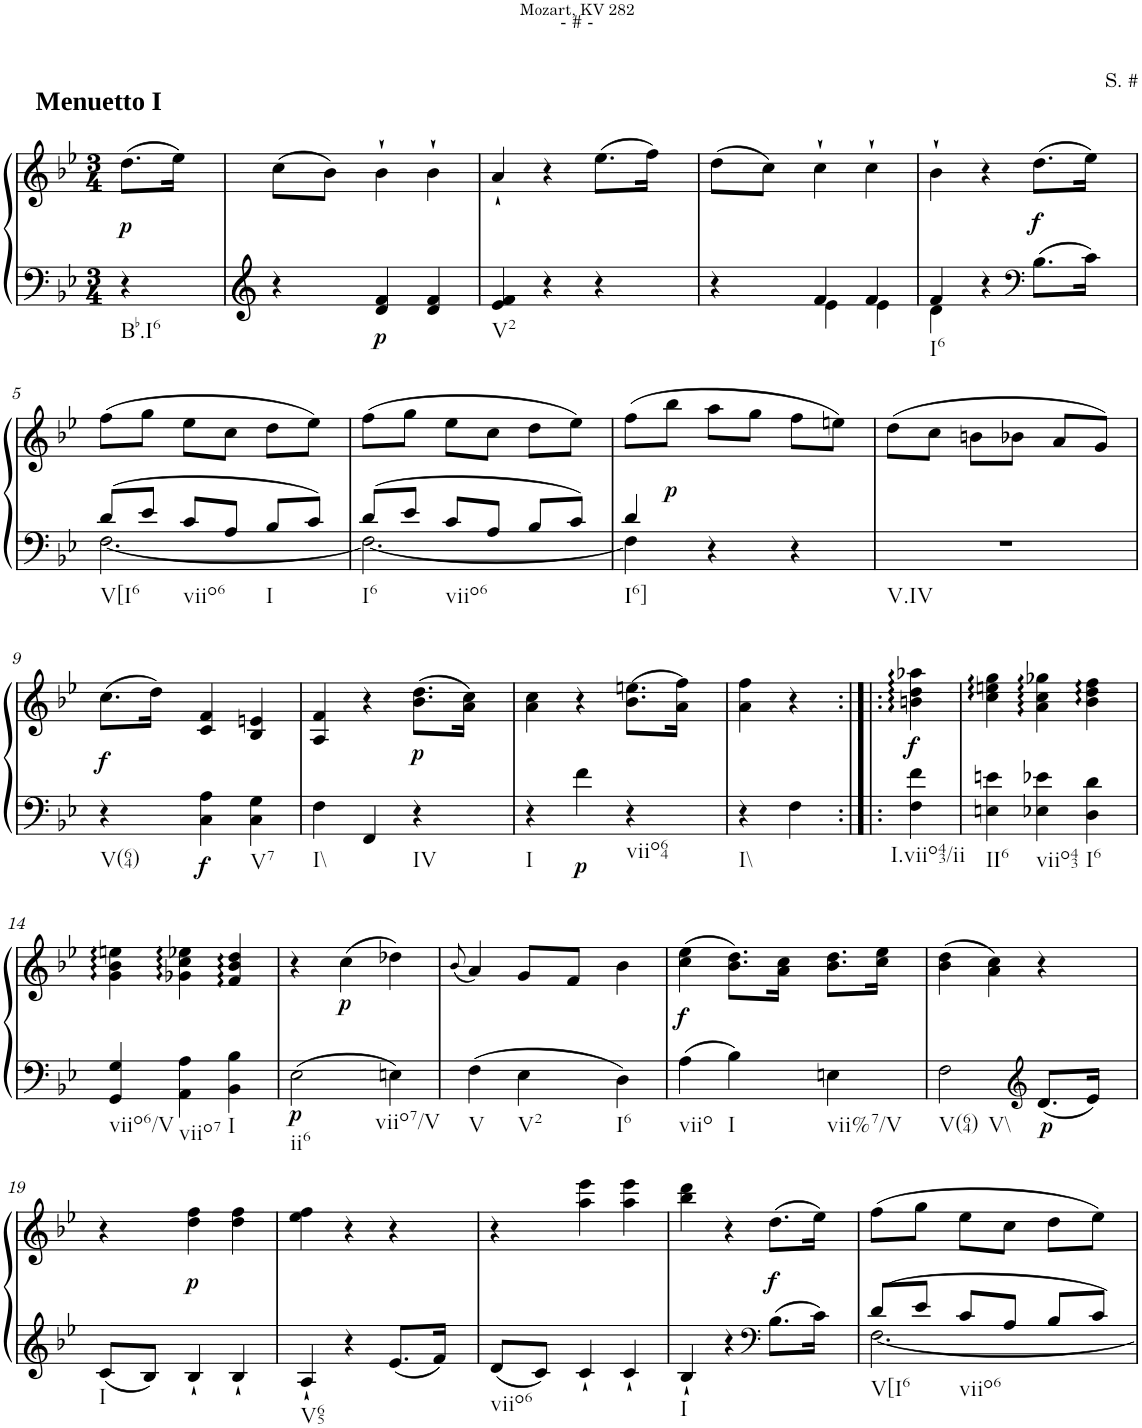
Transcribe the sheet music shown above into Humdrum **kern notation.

**kern	**kern	**dynam
*part1	*part1	*part1
*staff2	*staff1	*staff1/2
*I"Klavier linke Hand	*	*
*clefF4	*clefG2	*
*k[b-e-]	*k[b-e-]	*
*M3/4	*M3/4	*
=	=	=
*^	*	*
!	!	!LO:TX:a:B:t=Menuetto I	!
!LO:TX:b:t=Bb.I6	!	!	!
!	!	!	!LO:DY:b
4r	4ryy	(8.dd\L	p
.	.	16ee-\Jk)	.
=1	=1	=1	=1
4r	4ryy	(8cc\L	.
.	.	8b-\J)	.
!	!	!	!LO:DY:b=2
4d/ 4f/	2ryy	4b-`\	p
4d/ 4f/	.	4b-`\	.
=2	=2	=2	=2
!LO:TX:b:t=V2	!	!	!
4e-/ 4f/	4ryy	4a`/	.
4r	4ryy	4r	.
4r	4ryy	(8.ee-\L	.
.	.	16ff\Jk)	.
=3	=3	=3	=3
4r	4ryy	(8dd\L	.
.	.	8cc\J)	.
4f/	4e-\	4cc`\	.
4f/	4e-\	4cc`\	.
=4	=4	=4	=4
!LO:TX:b:t=I6	!	!	!
4f/	4d\	4b-`\	.
4r	4ryy	4r	.
*clefF4	*	*	*
!	!	!	!LO:DY:b
8.B-\L	4ryy	(8.dd\L	f
16c\Jk	.	16ee-\Jk)	.
!!LO:LB:g=z
=5	=5	=5	=5
!LO:TX:b:t=V[I6	!	!	!
8d/L	[2.F\	(8ff\L	.
8e-/J	.	8gg\J	.
!LO:TX:b:t=viio6	!	!	!
8c/L	.	8ee-\L	.
8A/J	.	8cc\J	.
!LO:TX:b:t=I	!	!	!
8B-/L	.	8dd\L	.
8c/J	.	8ee-\J)	.
=6	=6	=6	=6
!LO:TX:b:t=I6	!	!	!
8d/L	2.F\_	(8ff\L	.
8e-/J	.	8gg\J	.
!LO:TX:b:t=viio6	!	!	!
8c/L	.	8ee-\L	.
8A/J	.	8cc\J	.
8B-/L	.	8dd\L	.
8c/J	.	8ee-\J)	.
=7	=7	=7	=7
!LO:TX:b:t=I6]	!	!	!
4d/	4F\]	(8ff\L	.
!	!	!	!LO:DY:b
.	.	8bb-\J	p
4r	4ryy	8aa\L	.
.	.	8gg\J	.
4r	4ryy	8ff\L	.
.	.	8een\J)	.
*v	*v	*	*
=8	=8	=8
!LO:TX:b:t=V.IV	!	!
2.r	(8dd\L	.
.	8cc\J	.
.	8bn\L	.
.	8b-X\J	.
.	8a/L	.
.	8g/J)	.
!!LO:LB:g=z
=9	=9	=9
*^	*	*
!LO:TX:b:t=V(64)	!	!	!
!	!	!	!LO:DY:b
4r	4ryy	(>8.cc\L	f
.	.	16dd\Jk)	.
!	!	!	!LO:DY:b=2
4C\ 4A\	2ryy	4c/ 4f/	f
!LO:TX:b:t=V7	!	!	!
4C\ 4G\	.	4B-/ 4en/	.
*v	*v	*	*
=10	=10	=10
!LO:TX:b:t=I\\	!	!
4F\	4A/ 4f/	.
4FF/	4r	.
!LO:TX:b:t=IV	!	!
!	!	!LO:DY:b
4r	(8.b-\ 8.dd\L	p
.	16a\ 16cc\Jk)	.
=11	=11	=11
!LO:TX:b:t=I	!	!
4r	4a\ 4cc\	.
!	!	!LO:DY:b=2
4f\	4r	p
!LO:TX:b:t=viio64	!	!
4r	(8.b-\ 8.een\L	.
.	16a\ 16ff\Jk)	.
=12	=12	=12
!LO:TX:b:t=I\\	!	!
4r	4a\ 4ff\	.
4F\	4r	.
=12X1:|!|:	=12X1:|!|:	=12X1:|!|:
!LO:TX:b:t=I.viio43/ii	!	!
!	!	!LO:DY:b
4F\ 4f\	4bn\:: 4dd\:: 4aa-X\::	f
=13	=13	=13
!LO:TX:b:t=II6	!	!
4En\ 4en\	4cc\:: 4een\:: 4gg\::	.
!LO:TX:b:t=viio43	!	!
4E-X\ 4e-X\	4a\:: 4cc\:: 4gg-X\::	.
!LO:TX:b:t=I6	!	!
4D\ 4d\	4b-\:: 4dd\:: 4ff\::	.
!!LO:LB:g=z
=14	=14	=14
!LO:TX:b:t=viio6/V	!	!
4GG/ 4G/	4g\:: 4b-\:: 4een\::	.
!LO:TX:b:t=viio7	!	!
4AA\ 4A\	4g-X\:: 4cc\:: 4ee-X\::	.
!LO:TX:b:t=I	!	!
4BB-\ 4B-\	4f/:: 4b-/:: 4dd/::	.
=15	=15	=15
!LO:TX:b:t=ii6	!	!
!	!	!LO:DY:b=2
2E-\	4r	p
!	!	!LO:DY:b
.	(4cc\	p
!LO:TX:b:t=viio7/V	!	!
4En\	4dd-X\)	.
=16	=16	=16
.	(8qb-/	.
!LO:TX:b:t=V	!	!
4F\	4a/)	.
!LO:TX:b:t=V2	!	!
4E-\	8g/L	.
.	8f/J	.
!LO:TX:b:t=I6	!	!
4D\	4b-\	.
=17	=17	=17
!LO:TX:b:t=viio	!	!
!	!	!LO:DY:b
4A\	(4cc\ 4ee-\	f
!LO:TX:b:t=I	!	!
4B-\	8.b-\ 8.dd\L)	.
.	16a\ 16cc\Jk	.
!LO:TX:b:t=vii%7/V	!	!
4En\	8.b-\ 8.dd\L	.
.	16cc\ 16ee-\Jk	.
=18	=18	=18
!LO:TX:b:t=V(64)	!	!
!LO:TX:b:t=V\\	!	!
2F\	(4b-\ 4dd\	.
.	4a\ 4cc\)	.
*clefG2	*	*
!	!	!LO:DY:b=2
8.d/L	4r	p
16e-/Jk	.	.
!!LO:LB:g=z
=19	=19	=19
!LO:TX:b:t=I	!	!
8c/L	4r	.
8B-/J	.	.
!	!	!LO:DY:b
4B-`/	4dd\ 4ff\	p
4B-`/	4dd\ 4ff\	.
=20	=20	=20
!LO:TX:b:t=V65	!	!
4A`/	4ee-\ 4ff\	.
4r	4r	.
8.e-/L	4r	.
16f/Jk	.	.
=21	=21	=21
!LO:TX:b:t=viio6	!	!
8d/L	4r	.
8c/J	.	.
4c`/	4aa\ 4eee-\	.
4c`/	4aa\ 4eee-\	.
=22	=22	=22
!LO:TX:b:t=I	!	!
4B-`/	4bb-\ 4ddd\	.
4r	4r	.
*clefF4	*	*
!	!	!LO:DY:b
8.B-\L	(8.dd\L	f
16c\Jk	16ee-\Jk)	.
=23	=23	=23
*^	*	*
!LO:TX:b:t=V[I6	!	!	!
8d/L	[2.F\	(8ff\L	.
8e-/J	.	8gg\J	.
!LO:TX:b:t=viio6	!	!	!
8c/L	.	8ee-\L	.
8A/J	.	8cc\J	.
8B-/L	.	8dd\L	.
8c/J	.	8ee-\J)	.
*v	*v	*	*
=	=	=
*-	*-	*-
